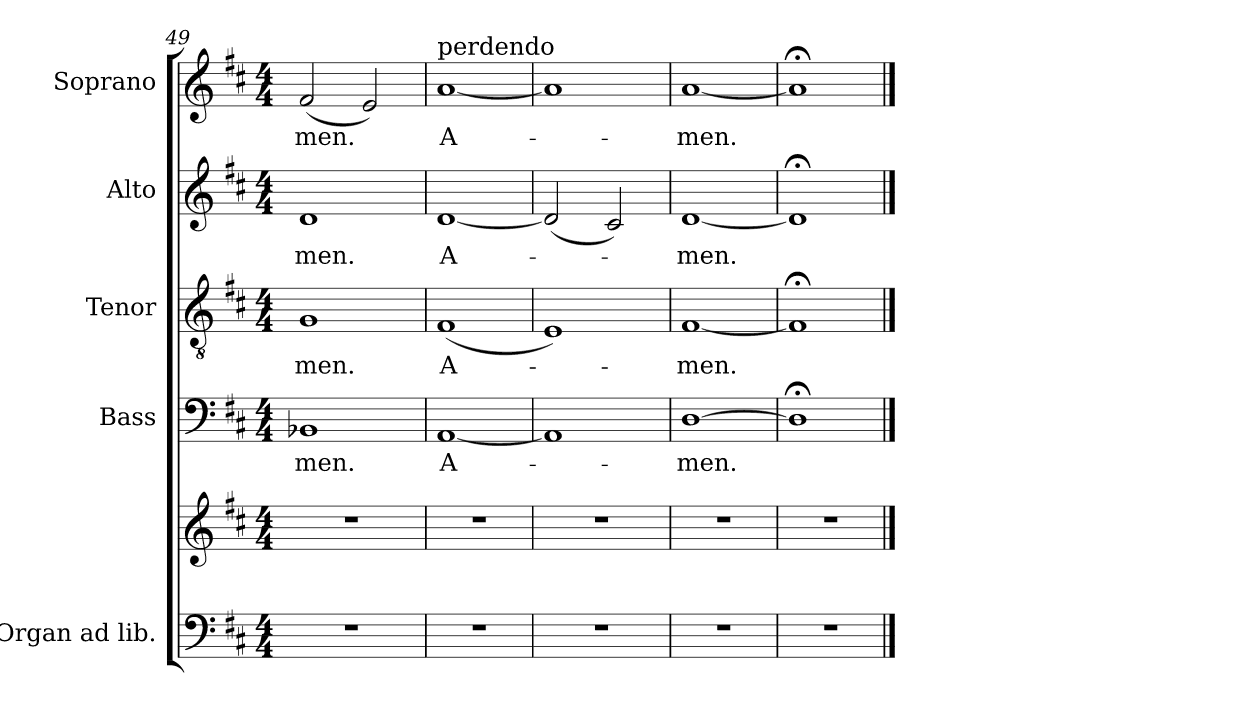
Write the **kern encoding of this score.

**kern	**kern	**kern	**text	**kern	**text	**kern	**text	**kern	**text
*part5	*part5	*part4	*part4	*part3	*part3	*part2	*part2	*part1	*part1
*staff6	*staff5	*staff4	*staff4	*staff3	*staff3	*staff2	*staff2	*staff1	*staff1
*I"Organ ad lib.	*	*I"Bass	*	*I"Tenor	*	*I"Alto	*	*I"Soprano	*
*I'Org.	*	*	*	*I'T.	*	*I'A.	*	*I'S.	*
*clefF4	*clefG2	*clefF4	*	*clefGv2	*	*clefG2	*	*clefG2	*
*	*	*	*	*ITrd7c12	*	*	*	*	*
*k[f#c#]	*k[f#c#]	*k[f#c#]	*	*k[f#c#]	*	*k[f#c#]	*	*k[f#c#]	*
*D:	*D:	*D:	*	*D:	*	*D:	*	*D:	*
*M4/4	*M4/4	*M4/4	*	*M4/4	*	*M4/4	*	*M4/4	*
=49	=49	=49	=49	=49	=49	=49	=49	=49	=49
!	!	!	!LO:LY:b:color=#000000	!	!	!	!	!	!
!	!	!	!	!	!LO:LY:b:color=#000000	!	!	!	!
!	!	!	!	!	!	!	!LO:LY:b:color=#000000	!	!
!	!	!	!	!	!	!	!	!	!LO:LY:b:color=#000000
1r	1r	1BB-Xi	-men.	1GGi	-men.	1di	-men.	(2f#i/	-men.
.	.	.	.	.	.	.	.	2ei/)	.
=50	=50	=50	=50	=50	=50	=50	=50	=50	=50
!	!	!	!LO:LY:b:color=#000000	!	!	!	!	!	!
!	!	!	!	!	!LO:LY:b:color=#000000	!	!	!	!
!	!	!	!	!	!	!	!LO:LY:b:color=#000000	!	!
!	!	!	!	!	!	!	!	!LO:TX:a:t=perdendo	!
!	!	!	!	!	!	!	!	!	!LO:LY:b:color=#000000
1r	1r	[1AAi	A-	(1FF#i	A-	[1di	A-	[1ai	A-
=51	=51	=51	=51	=51	=51	=51	=51	=51	=51
1r	1r	1AAi]	.	1EEi)	.	(2di/]	.	1ai]	.
.	.	.	.	.	.	2c#i/)	.	.	.
=52	=52	=52	=52	=52	=52	=52	=52	=52	=52
!	!	!	!LO:LY:b:color=#000000	!	!	!	!	!	!
!	!	!	!	!	!LO:LY:b:color=#000000	!	!	!	!
!	!	!	!	!	!	!	!LO:LY:b:color=#000000	!	!
!	!	!	!	!	!	!	!	!	!LO:LY:b:color=#000000
1r	1r	[1Di	-men.	[1FF#i	-men.	[1di	-men.	[1ai	-men.
=53	=53	=53	=53	=53	=53	=53	=53	=53	=53
1r	1r	1D;i]	.	1FF#;i]	.	1d;i]	.	1a;i]	.
==	==	==	==	==	==	==	==	==	==
*-	*-	*-	*-	*-	*-	*-	*-	*-	*-
